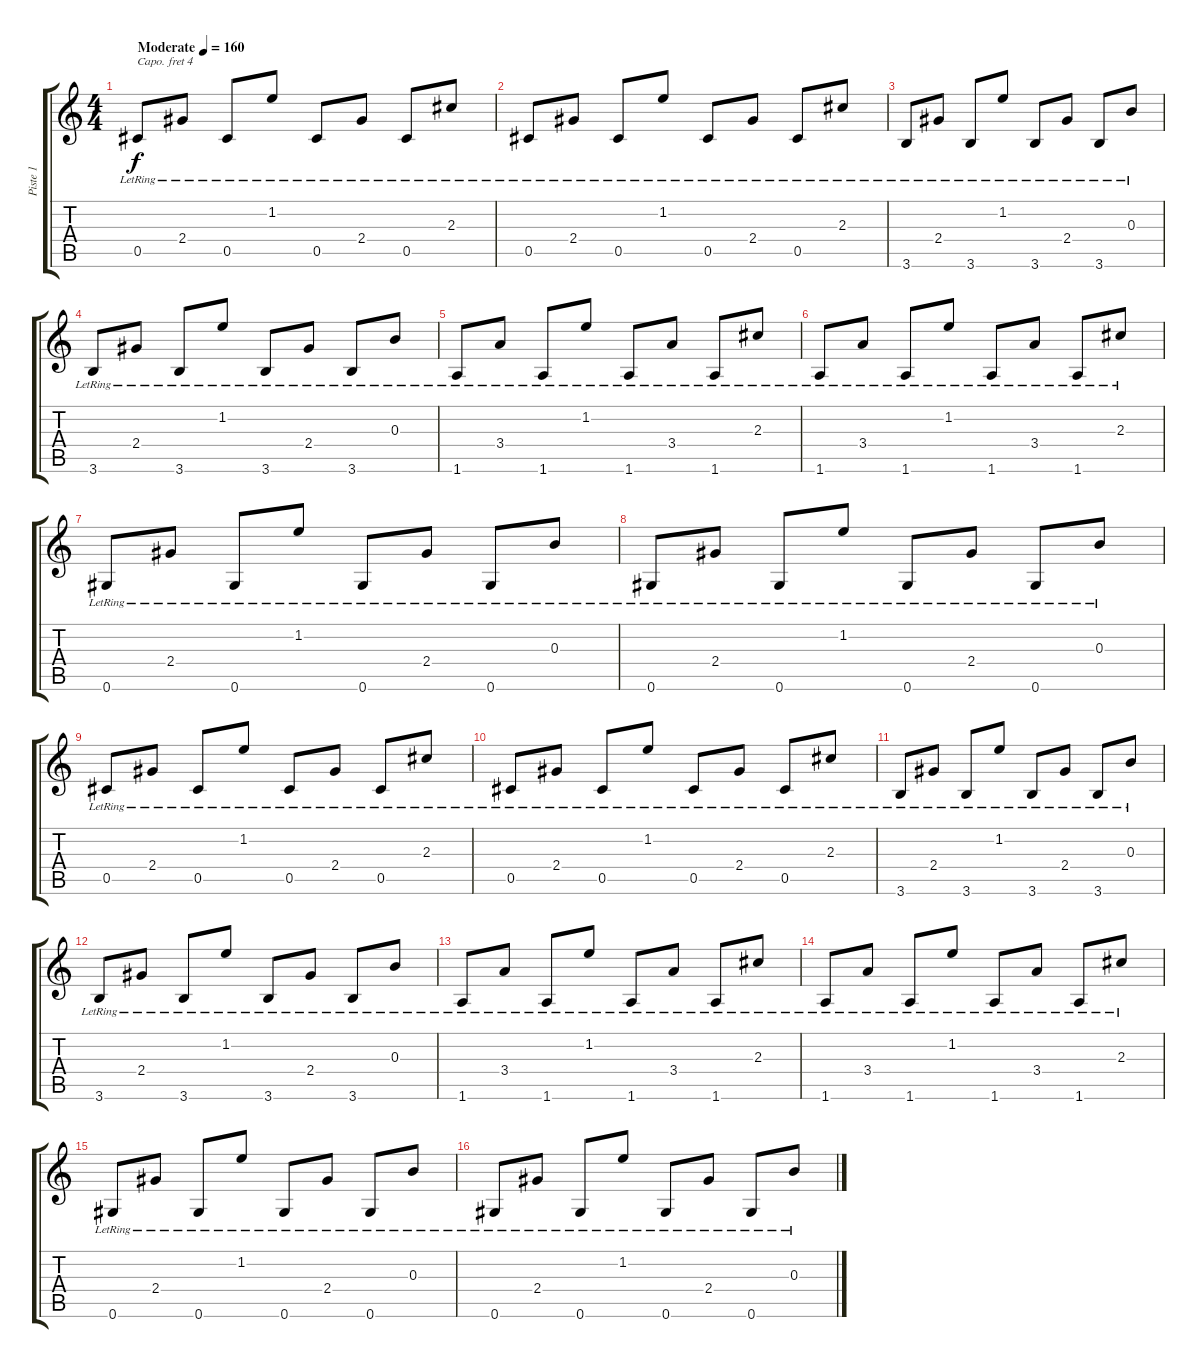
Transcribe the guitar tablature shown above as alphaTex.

\track ("Piste 1" "Piste 1") {instrument electricguitarjazz}
\staff {score tabs}
\capo 4
\tuning (E4 B3 G3 D3 A2 E2) {hide}
\ts (4 4)
\tempo (160 "Moderate")
\clef g2
\ks c
0.5{lr}.8{dy f instrument electricguitarjazz} 2.4{lr}.8 0.5{lr}.8 1.2{lr}.8 0.5{lr}.8 2.4{lr}.8 0.5{lr}.8 2.3{lr}.8 |
0.5{lr}.8 2.4{lr}.8 0.5{lr}.8 1.2{lr}.8 0.5{lr}.8 2.4{lr}.8 0.5{lr}.8 2.3{lr}.8 |
3.6{lr}.8 2.4{lr}.8 3.6{lr}.8 1.2{lr}.8 3.6{lr}.8 2.4{lr}.8 3.6{lr}.8 0.3{lr}.8 |
3.6{lr}.8 2.4{lr}.8 3.6{lr}.8 1.2{lr}.8 3.6{lr}.8 2.4{lr}.8 3.6{lr}.8 0.3{lr}.8 |
1.6{lr}.8 3.4{lr}.8 1.6{lr}.8 1.2{lr}.8 1.6{lr}.8 3.4{lr}.8 1.6{lr}.8 2.3{lr}.8 |
1.6{lr}.8 3.4{lr}.8 1.6{lr}.8 1.2{lr}.8 1.6{lr}.8 3.4{lr}.8 1.6{lr}.8 2.3{lr}.8 |
0.6{lr}.8 2.4{lr}.8 0.6{lr}.8 1.2{lr}.8 0.6{lr}.8 2.4{lr}.8 0.6{lr}.8 0.3{lr}.8 |
0.6{lr}.8 2.4{lr}.8 0.6{lr}.8 1.2{lr}.8 0.6{lr}.8 2.4{lr}.8 0.6{lr}.8 0.3{lr}.8 |
0.5{lr}.8 2.4{lr}.8 0.5{lr}.8 1.2{lr}.8 0.5{lr}.8 2.4{lr}.8 0.5{lr}.8 2.3{lr}.8 |
0.5{lr}.8 2.4{lr}.8 0.5{lr}.8 1.2{lr}.8 0.5{lr}.8 2.4{lr}.8 0.5{lr}.8 2.3{lr}.8 |
3.6{lr}.8 2.4{lr}.8 3.6{lr}.8 1.2{lr}.8 3.6{lr}.8 2.4{lr}.8 3.6{lr}.8 0.3{lr}.8 |
3.6{lr}.8 2.4{lr}.8 3.6{lr}.8 1.2{lr}.8 3.6{lr}.8 2.4{lr}.8 3.6{lr}.8 0.3{lr}.8 |
1.6{lr}.8 3.4{lr}.8 1.6{lr}.8 1.2{lr}.8 1.6{lr}.8 3.4{lr}.8 1.6{lr}.8 2.3{lr}.8 |
1.6{lr}.8 3.4{lr}.8 1.6{lr}.8 1.2{lr}.8 1.6{lr}.8 3.4{lr}.8 1.6{lr}.8 2.3{lr}.8 |
0.6{lr}.8 2.4{lr}.8 0.6{lr}.8 1.2{lr}.8 0.6{lr}.8 2.4{lr}.8 0.6{lr}.8 0.3{lr}.8 |
0.6{lr}.8 2.4{lr}.8 0.6{lr}.8 1.2{lr}.8 0.6{lr}.8 2.4{lr}.8 0.6{lr}.8 0.3{lr}.8
